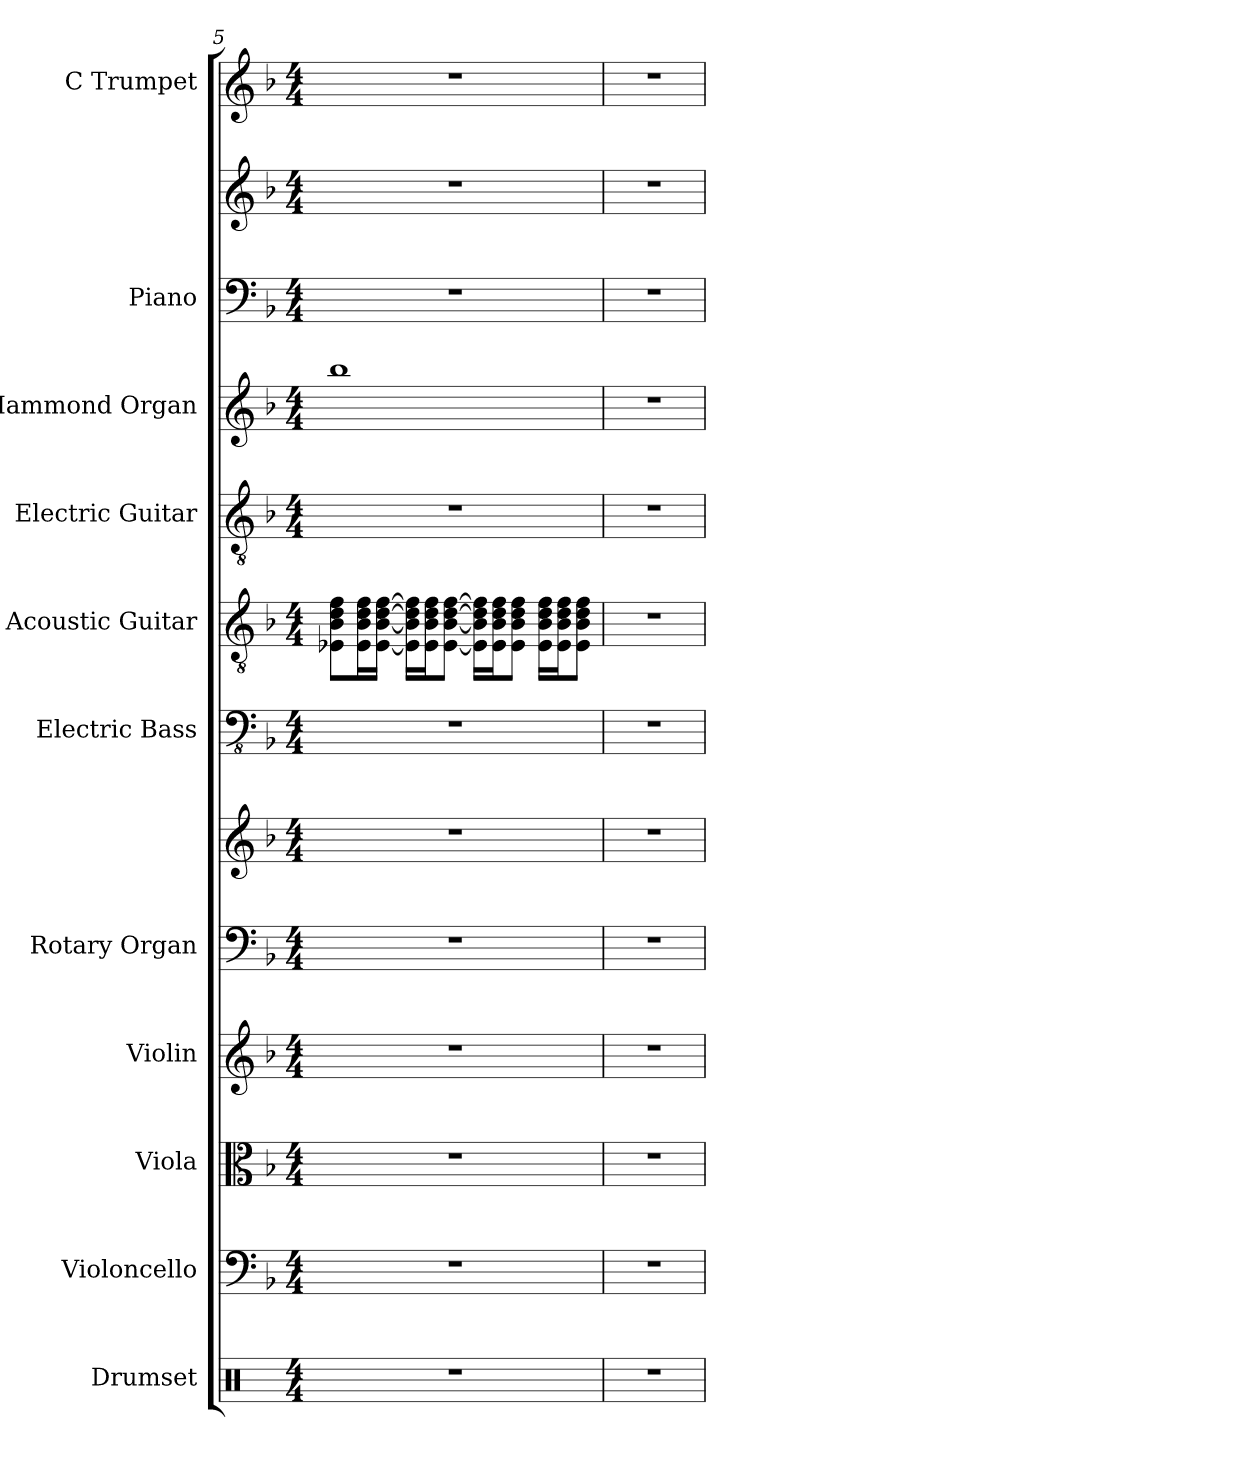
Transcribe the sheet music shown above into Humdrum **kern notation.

**kern	**kern	**kern	**kern	**kern	**kern	**kern	**kern	**kern	**kern	**kern	**kern	**kern
*part11	*part10	*part9	*part8	*part7	*part7	*part6	*part5	*part4	*part3	*part2	*part2	*part1
*staff13	*staff12	*staff11	*staff10	*staff9	*staff8	*staff7	*staff6	*staff5	*staff4	*staff3	*staff2	*staff1
*I"Drumset	*I"Violoncello	*I"Viola	*I"Violin	*I"Rotary Organ	*	*I"Electric Bass	*I"Acoustic Guitar	*I"Electric Guitar	*I"Hammond Organ	*I"Piano	*	*I"C Trumpet
*I'Drs.	*I'Vc.	*I'Vla.	*I'Vln.	*I'Rot. Org.	*	*I'El. B.	*I'Guit.	*I'El. Guit.	*I'Hm. Org.	*I'Pno.	*	*I'C Tpt.
*clefX	*clefF4	*clefC3	*clefG2	*clefF4	*clefG2	*clefFv4	*clefGv2	*clefGv2	*clefG2	*clefF4	*clefG2	*clefG2
*k[]	*k[b-]	*k[b-]	*k[b-]	*k[b-]	*k[b-]	*k[b-]	*k[b-]	*k[b-]	*k[b-]	*k[b-]	*k[b-]	*k[b-]
*M4/4	*M4/4	*M4/4	*M4/4	*M4/4	*M4/4	*M4/4	*M4/4	*M4/4	*M4/4	*M4/4	*M4/4	*M4/4
=5	=5	=5	=5	=5	=5	=5	=5	=5	=5	=5	=5	=5
1r	1r	1r	1r	1r	1r	1r	8E-X\ 8B-\ 8d\ 8f\L	1r	1bb-	1r	1r	1r
.	.	.	.	.	.	.	16E-\ 16B-\ 16d\ 16f\L	.	.	.	.	.
.	.	.	.	.	.	.	[16E-\ [16B-\ [16d\ [16f\JJ	.	.	.	.	.
.	.	.	.	.	.	.	16E-\] 16B-\] 16d\] 16f\]LL	.	.	.	.	.
.	.	.	.	.	.	.	16E-\ 16B-\ 16d\ 16f\J	.	.	.	.	.
.	.	.	.	.	.	.	[8E-\ [8B-\ [8d\ [8f\J	.	.	.	.	.
.	.	.	.	.	.	.	16E-\] 16B-\] 16d\] 16f\]LL	.	.	.	.	.
.	.	.	.	.	.	.	16E-\ 16B-\ 16d\ 16f\J	.	.	.	.	.
.	.	.	.	.	.	.	8E-\ 8B-\ 8d\ 8f\J	.	.	.	.	.
.	.	.	.	.	.	.	16E-\ 16B-\ 16d\ 16f\LL	.	.	.	.	.
.	.	.	.	.	.	.	16E-\ 16B-\ 16d\ 16f\J	.	.	.	.	.
.	.	.	.	.	.	.	8E-\ 8B-\ 8d\ 8f\J	.	.	.	.	.
=6	=6	=6	=6	=6	=6	=6	=6	=6	=6	=6	=6	=6
1r	1r	1r	1r	1r	1r	1r	1r	1r	1r	1r	1r	1r
=	=	=	=	=	=	=	=	=	=	=	=	=
*-	*-	*-	*-	*-	*-	*-	*-	*-	*-	*-	*-	*-
